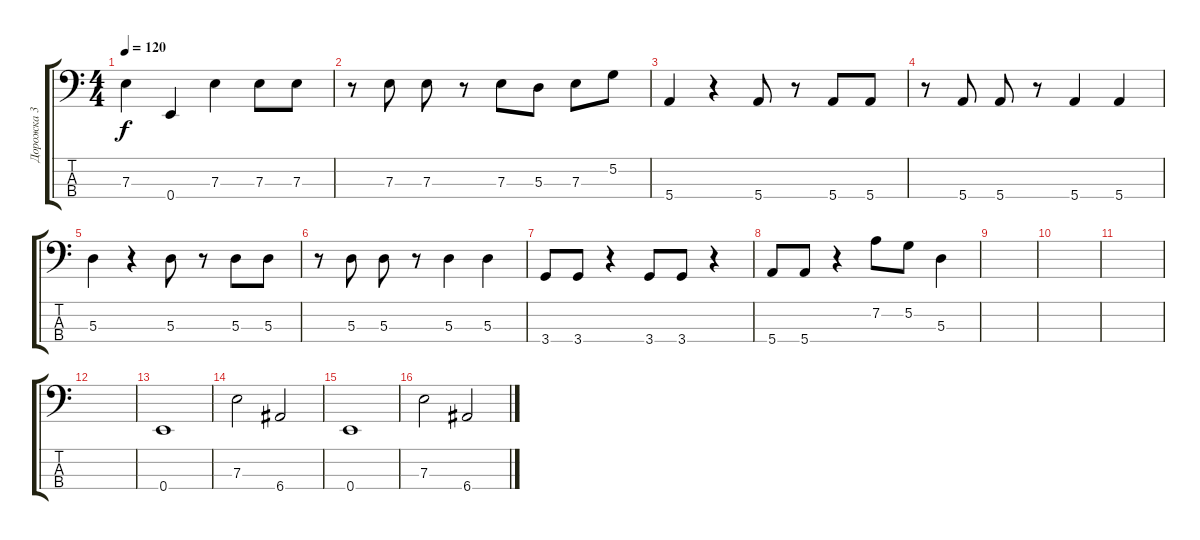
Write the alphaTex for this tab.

\track ("Дорожка 3" "Дорожка 3") {instrument electricbassfinger}
\staff {score tabs}
\tuning (G2 D2 A1 E1) {hide}
\ts (4 4)
\tempo 120
\clef f4
\ks c
7.3.4{dy f} 0.4.4 7.3.4 7.3.8 7.3.8 |
r.8 7.3.8 7.3.8 r.8 7.3.8 5.3.8 7.3.8 5.2.8 |
5.4.4 r.4 5.4.8 r.8 5.4.8 5.4.8 |
r.8 5.4.8 5.4.8 r.8 5.4.4 5.4.4 |
5.3.4 r.4 5.3.8 r.8 5.3.8 5.3.8 |
r.8 5.3.8 5.3.8 r.8 5.3.4 5.3.4 |
3.4.8 3.4.8 r.4 3.4.8 3.4.8 r.4 |
5.4.8 5.4.8 r.4 7.2.8 5.2.8 5.3.4 |
|
|
|
|
0.4.1 |
7.3.2 6.4.2 |
0.4.1 |
7.3.2 6.4.2
